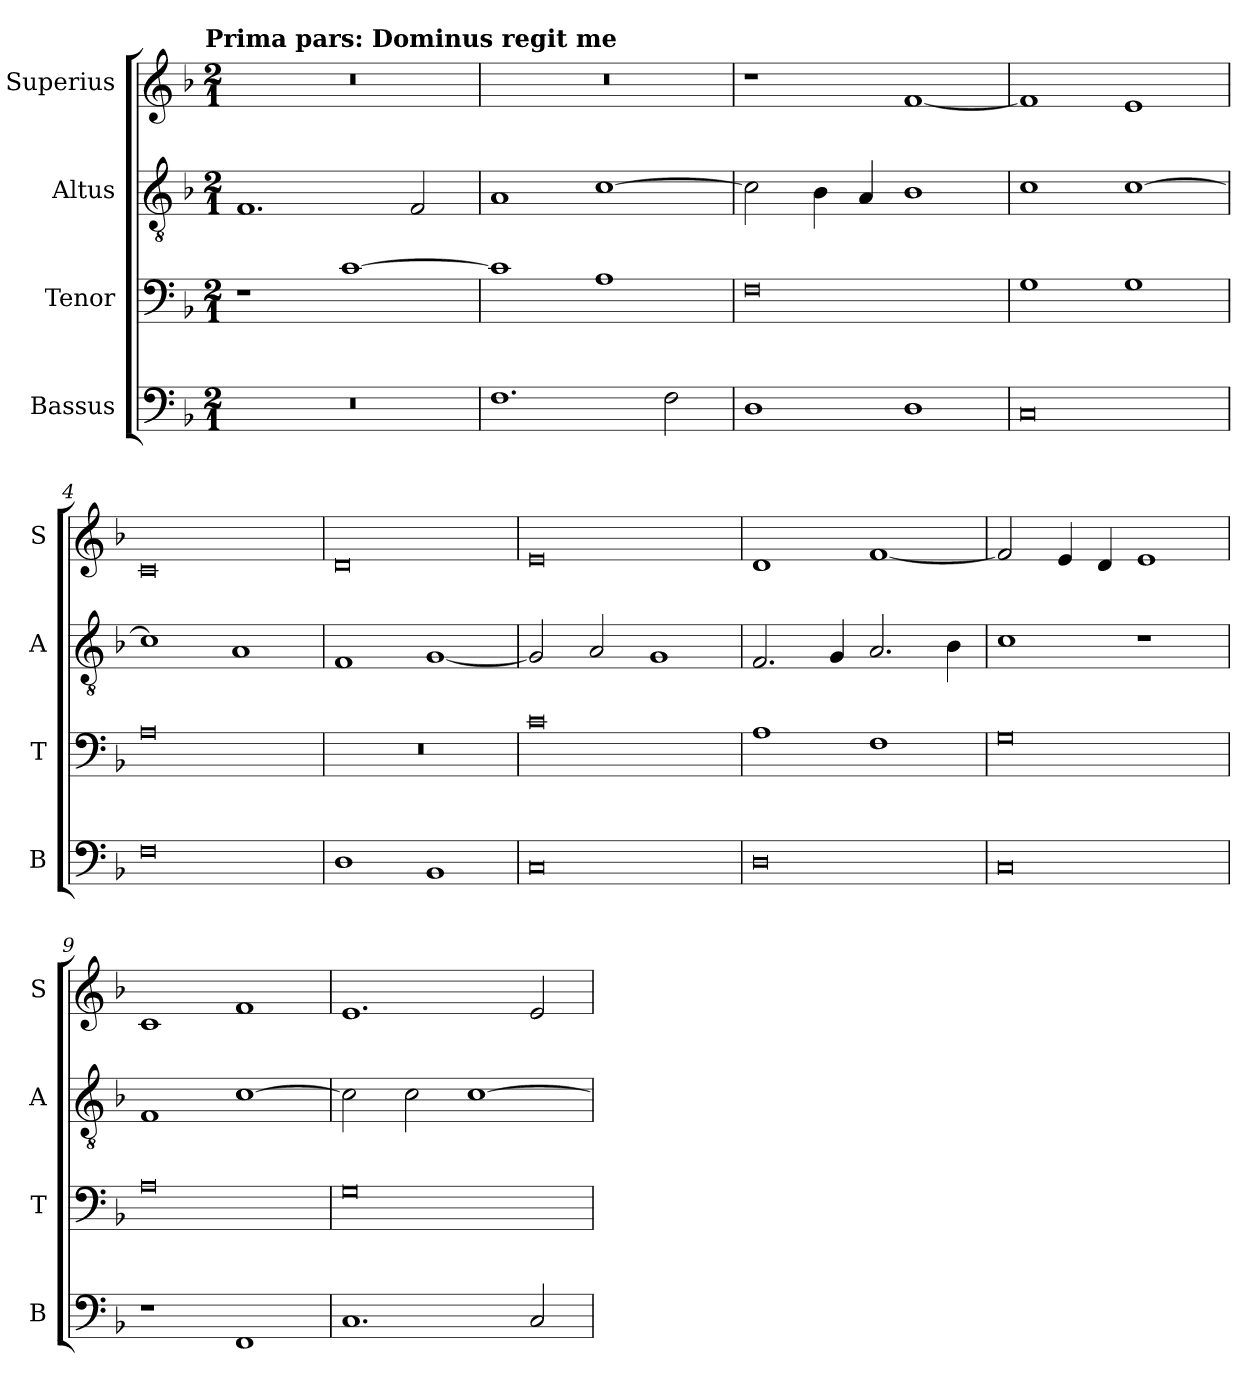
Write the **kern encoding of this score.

**kern	**kern	**kern	**kern
*part4	*part3	*part2	*part1
*staff4	*staff3	*staff2	*staff1
*I"Bassus	*I"Tenor	*I"Altus	*I"Superius
*I'B	*I'T	*I'A	*I'S
*clefF4	*clefF4	*clefGv2	*clefG2
*k[b-]	*k[b-]	*k[b-]	*k[b-]
*F:	*F:	*F:	*F:
!!LO:TX:omd:t=Prima pars&colon; Dominus regit me
*M2/1	*M2/1	*M2/1	*M2/1
=	=	=	=
0r	1r	1.F	0r
.	[1c	.	.
.	.	2F	.
=1	=1	=1	=1
1.F	1c]	1A	0r
.	1A	[1c	.
2F	.	.	.
=2	=2	=2	=2
1D	0F	2c]	1r
.	.	4B-	.
.	.	4A	.
1D	.	1B-	[1f
=3	=3	=3	=3
0C	1G	1c	1f]
.	1G	[1c	1e
=4	=4	=4	=4
0F	0A	1c]	0c
.	.	1A	.
=5	=5	=5	=5
1D	0r	1F	0d
1BB-	.	[1G	.
=6	=6	=6	=6
0C	0c	2G]	0e
.	.	2A	.
.	.	1G	.
=7	=7	=7	=7
0D	1A	2.F	1d
.	.	4G	.
.	1F	2.A	[1f
.	.	4B-	.
=8	=8	=8	=8
0C	0G	1c	2f]
.	.	.	4e
.	.	.	4d
.	.	1r	1e
=9	=9	=9	=9
1r	0A	1F	1c
1FF	.	[1c	1f
=10	=10	=10	=10
1.C	0G	2c]	1.e
.	.	2c	.
.	.	[1c	.
2C	.	.	2e
=	=	=	=
*-	*-	*-	*-
